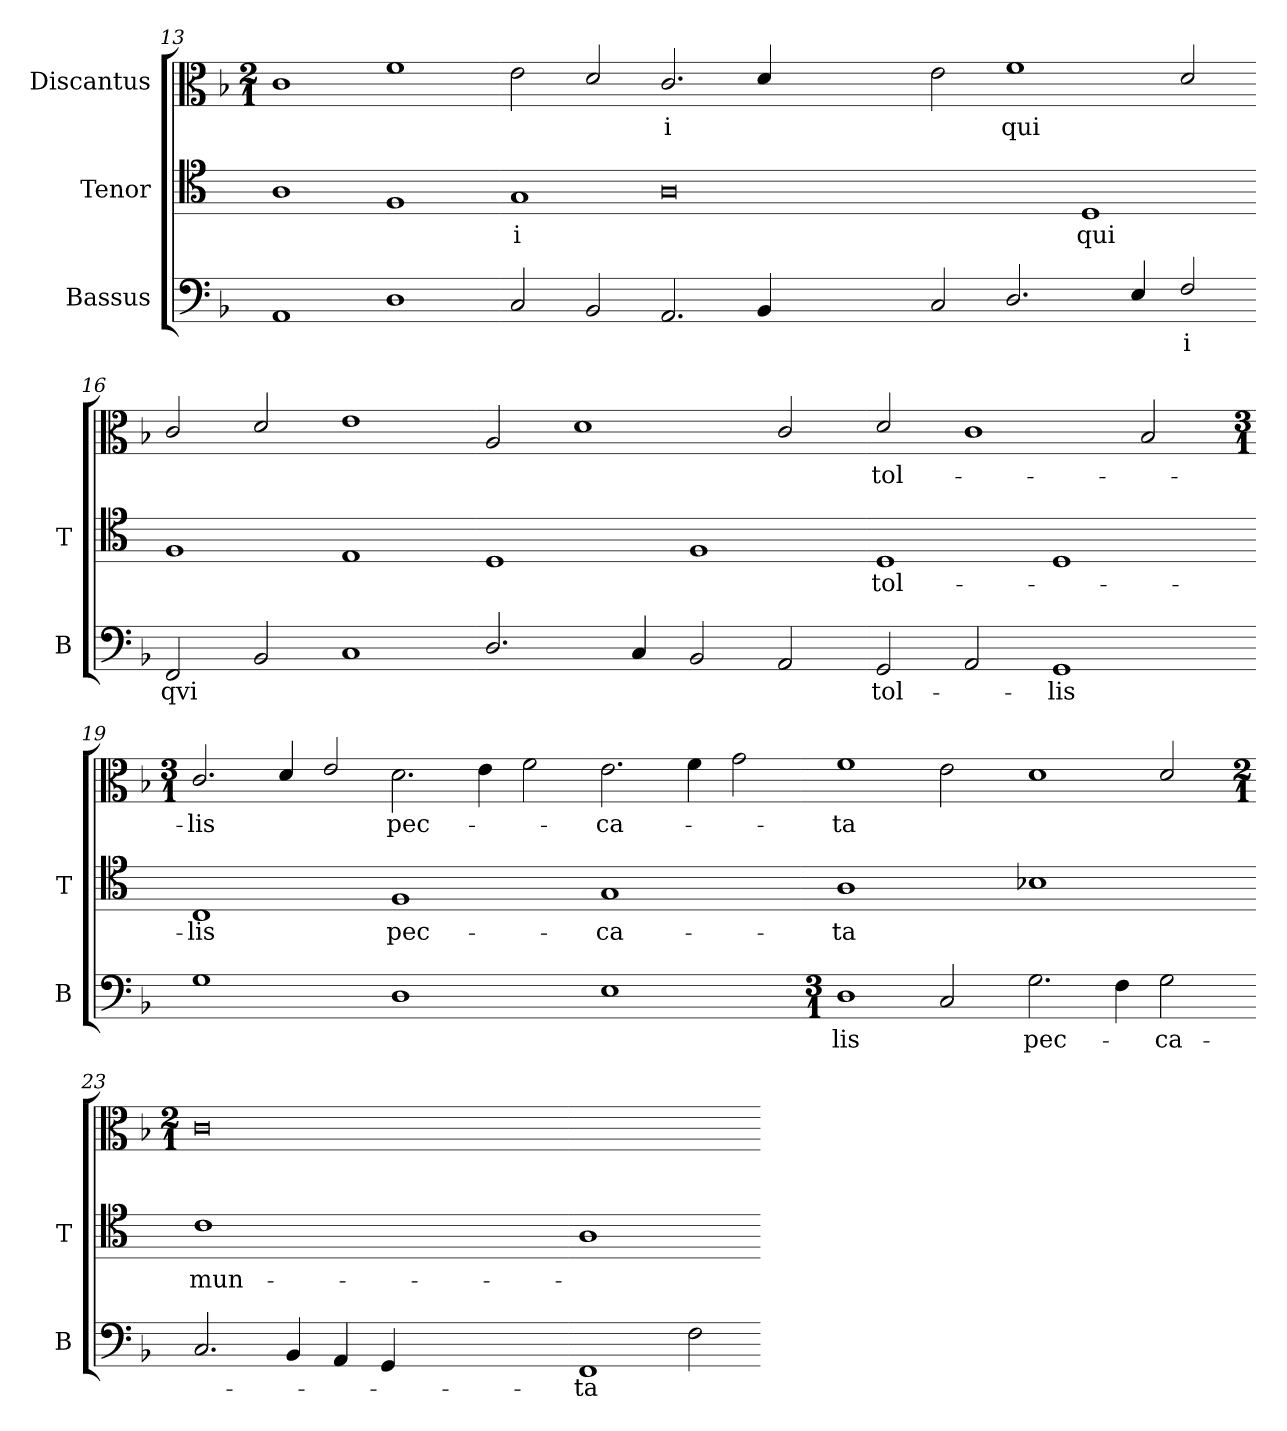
**kern	**text	**kern	**text	**kern	**text
*part3	*part3	*part2	*part2	*part1	*part1
*staff3	*staff3	*staff2	*staff2	*staff1	*staff1
*I"Bassus	*	*I"Tenor	*	*I"Discantus	*
*I'B	*	*I'T	*	*	*
*clefF4	*	*clefC4	*	*clefC3	*
*k[b-]	*	*k[]	*	*k[b-]	*
*d:	*	*	*	*d:	*
*	*	*	*	*M2/1	*
=13	=13	=13	=13	=13	=13
1AA	.	1A	.	1c	.
1D	.	1F	.	1f	.
=14-	=14-	=14-	=14-	=14-	=14-
2C/	.	1G	i	2e\	.
2BB-/	.	.	.	2d/	.
2.AA/	.	0A	.	2.c/	-i
4BB-/	.	.	.	4d/	.
1ryy	.	.	.	1ryy	.
=15-	=15-	=15-	=15-	=15-	=15-
2C/	.	1ryy	.	2e\	.
2.D/	.	.	.	1f	qui
.	.	1D	qui	.	.
4E/	.	.	.	.	.
2F/	i	.	.	2d/	.
=16-	=16-	=16-	=16-	=16-	=16-
2FF/	qvi	1F	.	2c/	.
2BB-/	.	.	.	2d/	.
1C	.	1E	.	1e	.
=17-	=17-	=17-	=17-	=17-	=17-
2.D/	.	1D	.	2A/	.
.	.	.	.	1d	.
4C/	.	.	.	.	.
2BB-/	.	1F	.	.	.
2AA/	.	.	.	2c/	.
=18-	=18-	=18-	=18-	=18-	=18-
2GG/	tol-	1D	tol-	2d/	tol-
2AA/	.	.	.	1c	.
1GG	-lis	1D	.	.	.
.	.	.	.	2B-/	.
=19-	=19-	=19-	=19-	=19-	=19-
*	*	*	*	*M3/1	*
!LO:N:vis=1	!	!LO:N:vis=1	!	!	!
1.G	.	1.C	-lis	2.c/	-lis
.	.	.	.	4d/	.
.	.	.	.	2e/	.
!LO:N:vis=1	!	!LO:N:vis=1	!	!	!
1.D	.	1.F	pec-	2.d\	pec-
.	.	.	.	4e\	.
.	.	.	.	2f\	.
=20-	=20-	=20-	=20-	=20-	=20-
!LO:N:vis=1	!	!LO:N:vis=1	!	!	!
1.E	.	1.G	-ca-	2.e\	-ca-
.	.	.	.	4f\	.
.	.	.	.	2g\	.
=21-	=21-	=21-	=21-	=21-	=21-
*M3/1	*	*	*	*	*
!	!	!LO:N:vis=1	!	!	!
1D	lis	1.A	-ta	1f	-ta
2C/	.	.	.	2e\	.
=22-	=22-	=22-	=22-	=22-	=22-
!	!	!LO:N:vis=1	!	!	!
2.G\	pec-	1.B-	.	1d	.
4F\	.	.	.	.	.
2G\	-ca-	.	.	2d/	.
=23-	=23-	=23-	=23-	=23-	=23-
*	*	*	*	*M2/1	*
!	!	!LO:N:vis=1	!	!LO:N:vis=0	!
2.C/	.	1.c	mun-	0.c	.
4BB-/	.	.	.	.	.
4AA/	.	.	.	.	.
4GG/	.	.	.	.	.
1.ryy	.	1.ryy	.	.	.
=24-	=24-	=24-	=24-	=24-	=24-
!	!	!LO:N:vis=1	!	!	!
1FF	-ta	1.A	.	1.ryy	.
2F\	.	.	.	.	.
=-	=-	=-	=-	=-	=-
*-	*-	*-	*-	*-	*-
